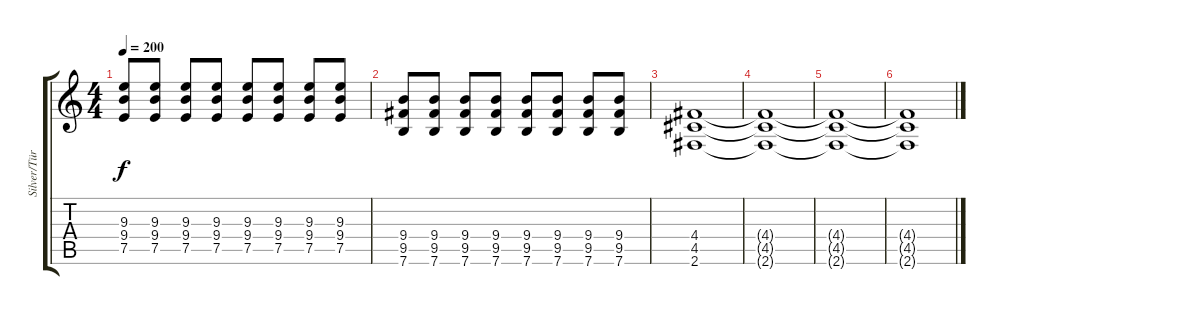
\track ("Silver/Türk" "Silver/Tür") {instrument electricguitarclean}
\staff {score tabs}
\tuning (E4 B3 G3 D3 A2 E2) {hide}
\ts (4 4)
\tempo 200
\clef g2
\ks c
(9.3 9.4 7.5).8{dy f} (9.3 9.4 7.5).8 (9.3 9.4 7.5).8 (9.3 9.4 7.5).8 (9.3 9.4 7.5).8 (9.3 9.4 7.5).8 (9.3 9.4 7.5).8 (9.3 9.4 7.5).8 |
(9.4 9.5 7.6).8 (9.4 9.5 7.6).8 (9.4 9.5 7.6).8 (9.4 9.5 7.6).8 (9.4 9.5 7.6).8 (9.4 9.5 7.6).8 (9.4 9.5 7.6).8 (9.4 9.5 7.6).8 |
(4.4 4.5 2.6).1{volume 0} |
(4.4{t} 4.5{t} 2.6{t}).1 |
(4.4{t} 4.5{t} 2.6{t}).1 |
(4.4{t} 4.5{t} 2.6{t}).1
